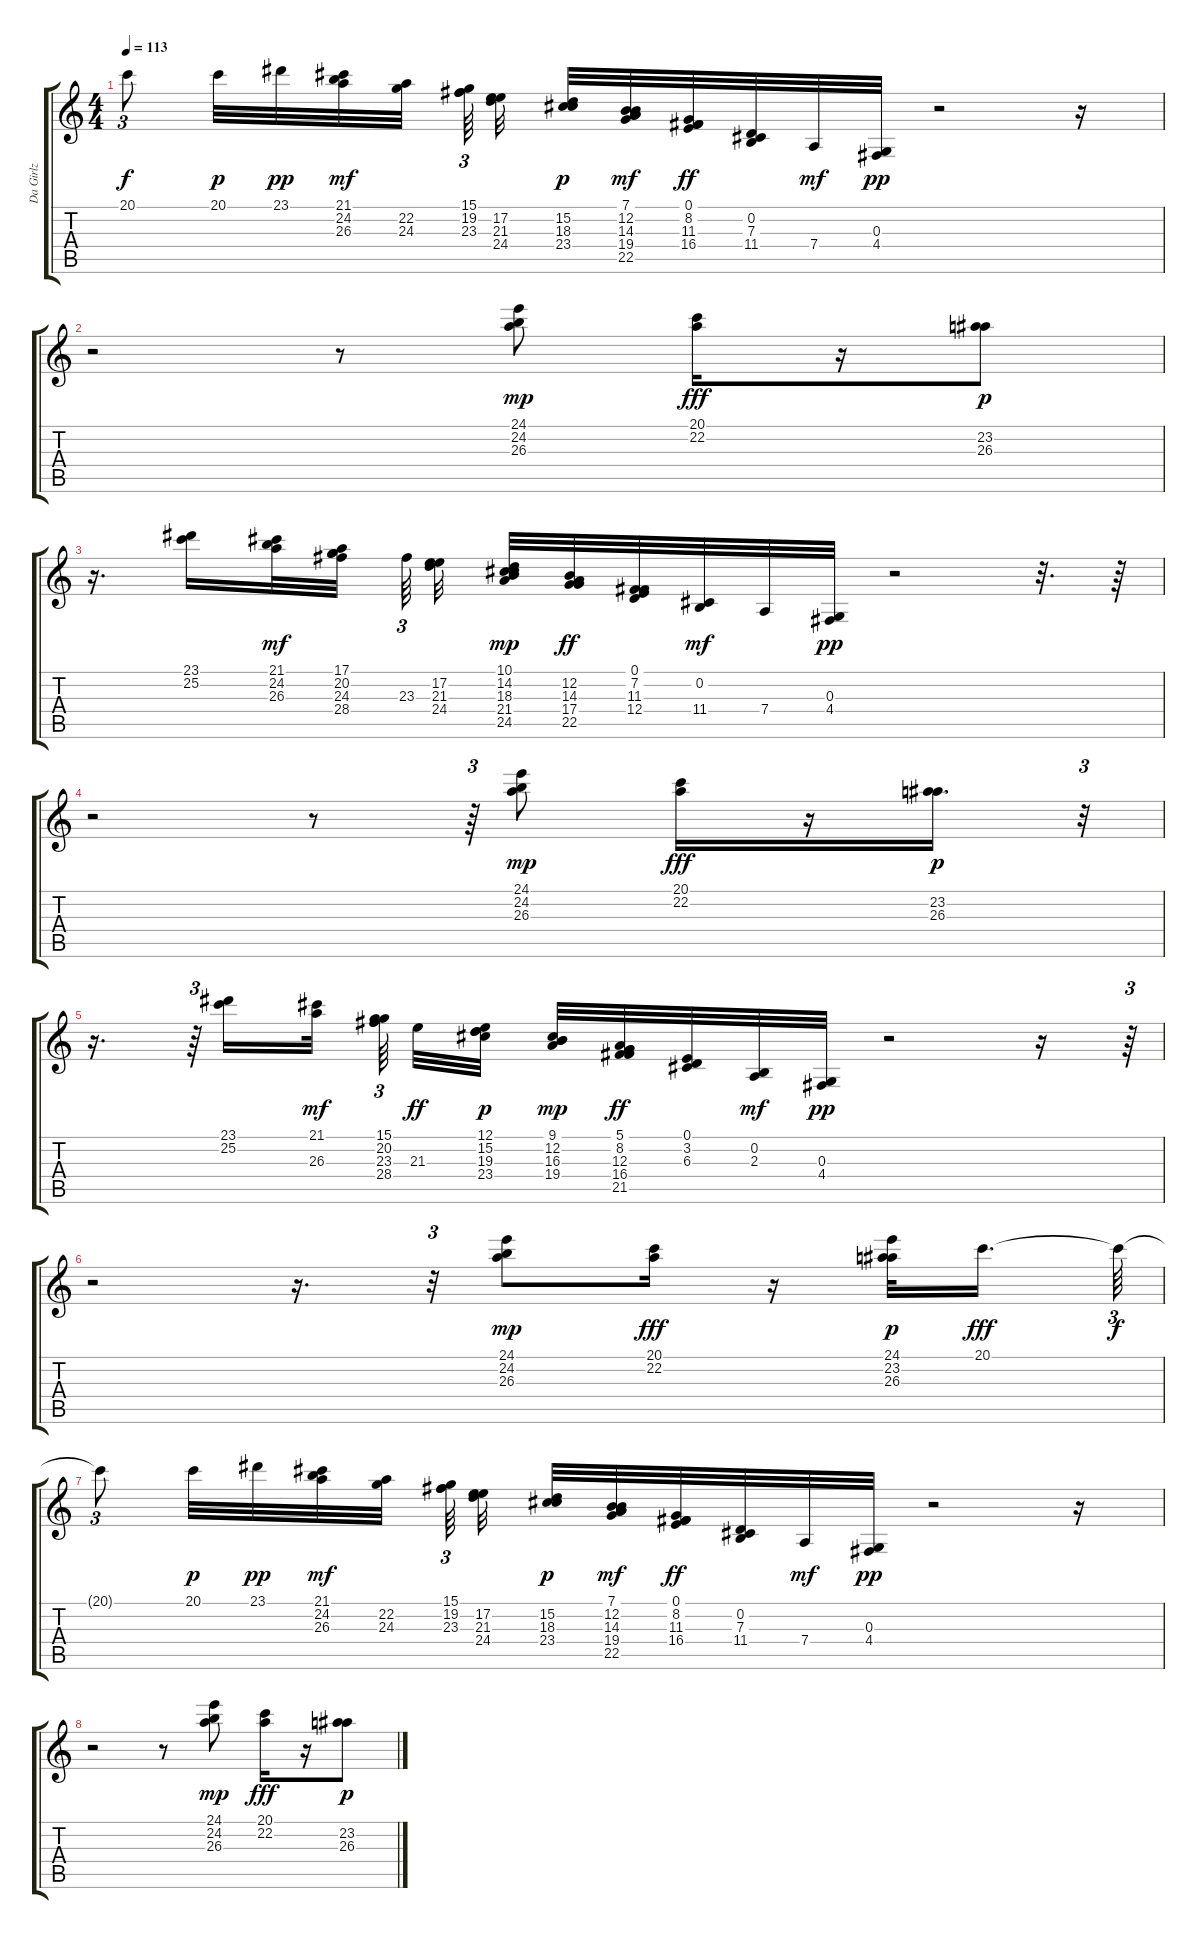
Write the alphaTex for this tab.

\track ("Da Girlz" "Da Girlz") {instrument recorder}
\staff {score tabs}
\tuning (E4 B3 G3 D3 A2 E2) {hide}
\ts (4 4)
\tempo 113
\clef g2
\ks c
20.1{t}.8{tu (3 2) dy f} 20.1.32{dy p} 23.1.32{dy pp} (21.1 24.2 26.3).32{dy mf} (22.2 24.3).32 (15.1 19.2 23.3).64{tu (3 2)} (17.2 21.3 24.4).32 (15.2 18.3 23.4).32{dy p} (7.1 12.2 14.3 19.4 22.5).32{dy mf} (0.1 8.2 11.3 16.4).32{dy ff} (0.2 7.3 11.4).32 7.4.32{dy mf} (0.3 4.4).32{dy pp} r.2 r.16 |
r.2 r.8 (24.1 24.2 26.3).8{dy mp} (20.1 22.2).16{dy fff} r.16 (23.2 26.3).8{dy p} |
r.16{d} (23.1 25.2).16 (21.1 24.2 26.3).32{dy mf} (17.1 20.2 24.3 28.4).32 23.3.64{tu (3 2)} (17.2 21.3 24.4).32 (10.1 14.2 18.3 21.4 24.5).32{dy mp} (12.2 14.3 17.4 22.5).32{dy ff} (0.1 7.2 11.3 12.4).32 (0.2 11.4).32{dy mf} 7.4.32 (0.3 4.4).32{dy pp} r.2 r.32{d} r.64 |
r.2 r.8 r.64{tu (3 2)} (24.1 24.2 26.3).8{dy mp} (20.1 22.2).16{dy fff} r.16 (23.2 26.3).16{d dy p} r.32{tu (3 2)} |
r.16{d} r.64{tu (3 2)} (23.1 25.2).16 (21.1 26.3).32{dy mf} (15.1 20.2 23.3 28.4).64{tu (3 2)} 21.3.32{dy ff} (12.1 15.2 19.3 23.4).32{dy p} (9.1 12.2 16.3 19.4).32{dy mp} (5.1 8.2 12.3 16.4 21.5).32{dy ff} (0.1 3.2 6.3).32 (0.2 2.3).32{dy mf} (0.3 4.4).32{dy pp} r.2 r.16 r.64{tu (3 2)} |
r.2 r.16{d} r.32{tu (3 2)} (24.1 24.2 26.3).8{dy mp} (20.1 22.2).16{dy fff} r.16 (24.1 23.2 26.3).32{dy p} 20.1.16{d dy fff} 20.1{t}.64{tu (3 2) dy f} |
20.1{t}.8{tu (3 2)} 20.1.32{dy p} 23.1.32{dy pp} (21.1 24.2 26.3).32{dy mf} (22.2 24.3).32 (15.1 19.2 23.3).64{tu (3 2)} (17.2 21.3 24.4).32 (15.2 18.3 23.4).32{dy p} (7.1 12.2 14.3 19.4 22.5).32{dy mf} (0.1 8.2 11.3 16.4).32{dy ff} (0.2 7.3 11.4).32 7.4.32{dy mf} (0.3 4.4).32{dy pp} r.2 r.16 |
r.2 r.8 (24.1 24.2 26.3).8{dy mp} (20.1 22.2).16{dy fff} r.16 (23.2 26.3).8{dy p}
